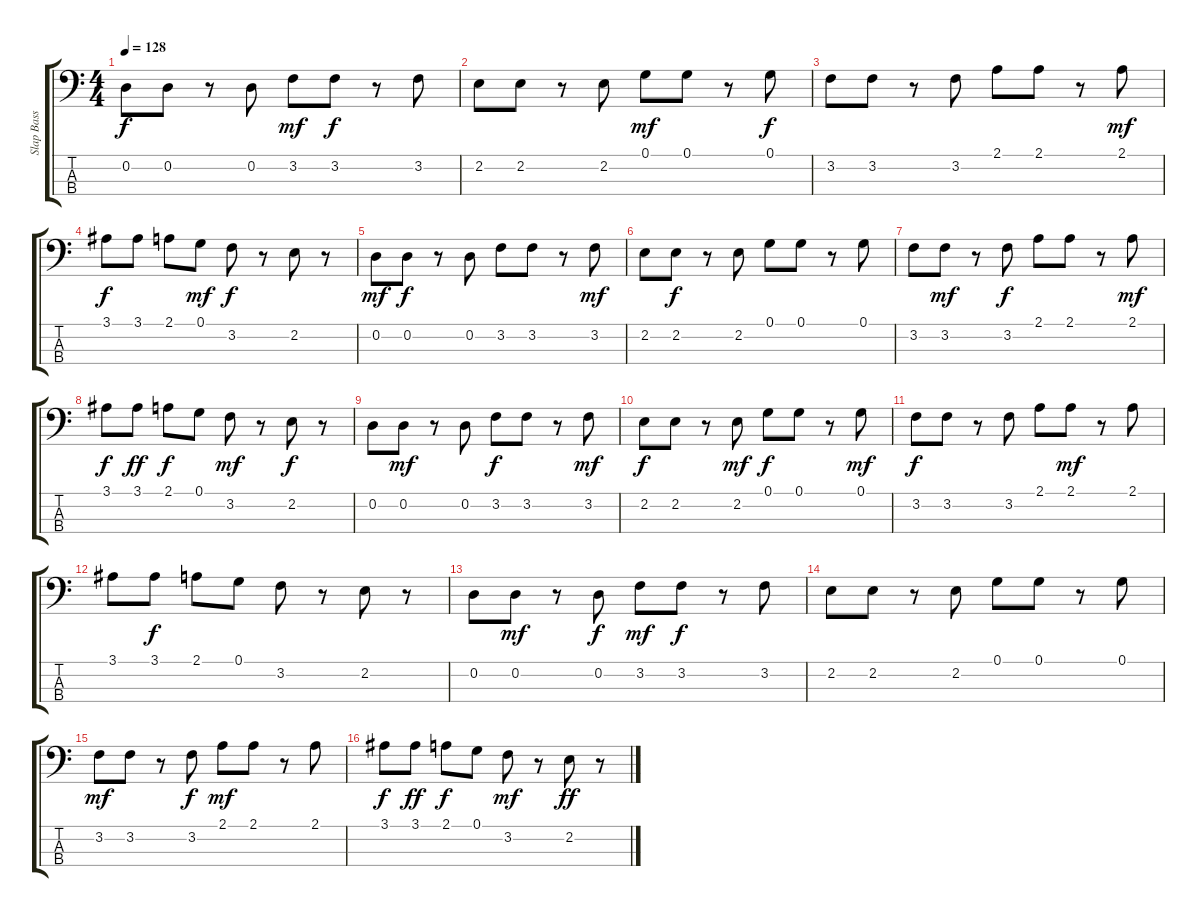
\track ("Slap Bass 1" "Slap Bass ") {instrument slapbass1}
\staff {score tabs}
\tuning (G2 D2 A1 E1) {hide}
\ts (4 4)
\tempo 128
\clef f4
\ks c
0.2.8{dy f instrument slapbass1} 0.2.8 r.8 0.2.8 3.2.8{dy mf} 3.2.8{dy f} r.8 3.2.8 |
2.2.8 2.2.8 r.8 2.2.8 0.1.8{dy mf} 0.1.8 r.8 0.1.8{dy f} |
3.2.8 3.2.8 r.8 3.2.8 2.1.8 2.1.8 r.8 2.1.8{dy mf} |
3.1.8{dy f} 3.1.8 2.1.8 0.1.8{dy mf} 3.2.8{dy f} r.8 2.2.8 r.8 |
0.2.8{dy mf} 0.2.8{dy f} r.8 0.2.8 3.2.8 3.2.8 r.8 3.2.8{dy mf} |
2.2.8 2.2.8{dy f} r.8 2.2.8 0.1.8 0.1.8 r.8 0.1.8 |
3.2.8 3.2.8{dy mf} r.8 3.2.8{dy f} 2.1.8 2.1.8 r.8 2.1.8{dy mf} |
3.1.8{dy f} 3.1.8{dy ff} 2.1.8{dy f} 0.1.8 3.2.8{dy mf} r.8 2.2.8{dy f} r.8 |
0.2.8 0.2.8{dy mf} r.8 0.2.8 3.2.8{dy f} 3.2.8 r.8 3.2.8{dy mf} |
2.2.8{dy f} 2.2.8 r.8 2.2.8{dy mf} 0.1.8{dy f} 0.1.8 r.8 0.1.8{dy mf} |
3.2.8{dy f} 3.2.8 r.8 3.2.8 2.1.8 2.1.8{dy mf} r.8 2.1.8 |
3.1.8 3.1.8{dy f} 2.1.8 0.1.8 3.2.8 r.8 2.2.8 r.8 |
0.2.8 0.2.8{dy mf} r.8 0.2.8{dy f} 3.2.8{dy mf} 3.2.8{dy f} r.8 3.2.8 |
2.2.8 2.2.8 r.8 2.2.8 0.1.8 0.1.8 r.8 0.1.8 |
3.2.8{dy mf} 3.2.8 r.8 3.2.8{dy f} 2.1.8{dy mf} 2.1.8 r.8 2.1.8 |
3.1.8{dy f} 3.1.8{dy ff} 2.1.8{dy f} 0.1.8 3.2.8{dy mf} r.8 2.2.8{dy ff} r.8
